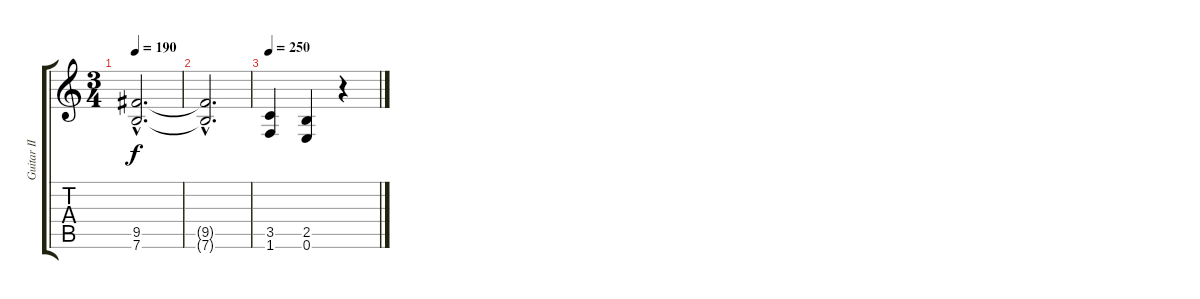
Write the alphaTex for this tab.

\track ("Guitar II" "Guitar II") {instrument distortionguitar}
\staff {score tabs}
\tuning (E4 B3 G3 D3 A2 E2) {hide}
\ts (3 4)
\tempo 190
\clef g2
\ks c
(9.5{hac t} 7.6{hac t}).2{d dy f} |
(9.5{hac t} 7.6{hac t}).2{d} |
\tempo 250
(3.5 1.6).4 (2.5 0.6).4 r.4
